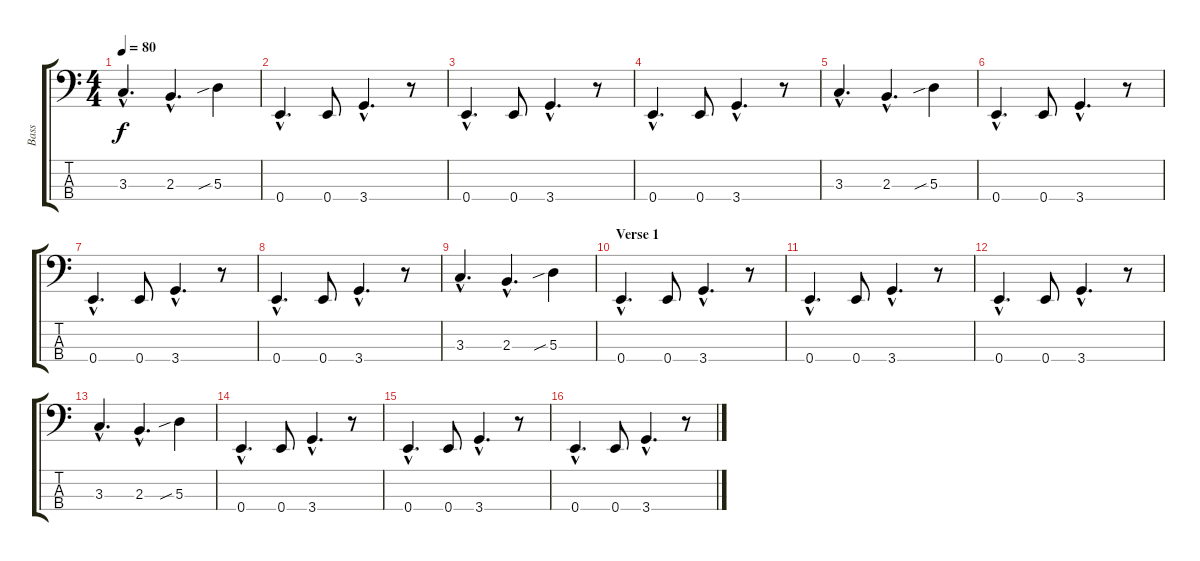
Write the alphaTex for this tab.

\track ("Bass" "Bass") {instrument electricbasspick}
\staff {score tabs}
\tuning (G2 D2 A1 E1) {hide}
\ts (4 4)
\tempo 80
\clef f4
\ks c
3.3{hac}.4{d dy f} 2.3{hac}.4{d} 5.3{sib}.4 |
0.4{hac}.4{d} 0.4.8 3.4{hac}.4{d} r.8 |
0.4{hac}.4{d} 0.4.8 3.4{hac}.4{d} r.8 |
0.4{hac}.4{d} 0.4.8 3.4{hac}.4{d} r.8 |
3.3{hac}.4{d} 2.3{hac}.4{d} 5.3{sib}.4 |
0.4{hac}.4{d} 0.4.8 3.4{hac}.4{d} r.8 |
0.4{hac}.4{d} 0.4.8 3.4{hac}.4{d} r.8 |
0.4{hac}.4{d} 0.4.8 3.4{hac}.4{d} r.8 |
3.3{hac}.4{d} 2.3{hac}.4{d} 5.3{sib}.4 |
\section ("" "Verse 1")
0.4{hac}.4{d} 0.4.8 3.4{hac}.4{d} r.8 |
0.4{hac}.4{d} 0.4.8 3.4{hac}.4{d} r.8 |
0.4{hac}.4{d} 0.4.8 3.4{hac}.4{d} r.8 |
3.3{hac}.4{d} 2.3{hac}.4{d} 5.3{sib}.4 |
0.4{hac}.4{d} 0.4.8 3.4{hac}.4{d} r.8 |
0.4{hac}.4{d} 0.4.8 3.4{hac}.4{d} r.8 |
0.4{hac}.4{d} 0.4.8 3.4{hac}.4{d} r.8
